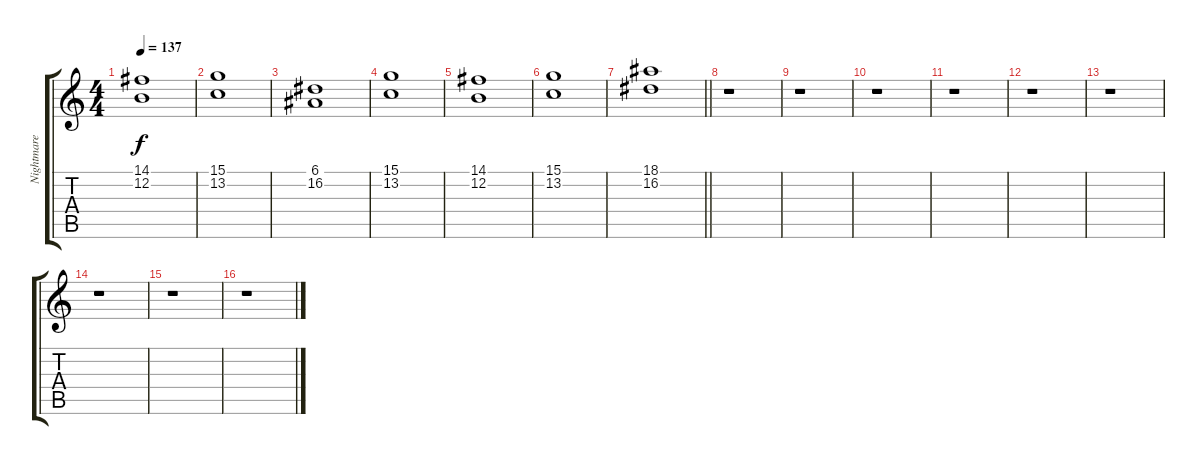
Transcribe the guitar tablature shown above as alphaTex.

\track ("Nightmare Industries Syntezer 1" "Nightmare ") {instrument stringensemble1}
\staff {score tabs}
\tuning (E4 B3 G3 D3 A2 E2) {hide}
\ts (4 4)
\tempo 137
\clef g2
\ks c
(14.1 12.2).1{dy f} |
(15.1 13.2).1 |
(6.1 16.2).1 |
(15.1 13.2).1 |
(14.1 12.2).1 |
(15.1 13.2).1 |
\barLineRight lightlight
(18.1 16.2).1 |
r.1 |
r.1 |
r.1 |
r.1 |
r.1 |
r.1 |
r.1 |
r.1 |
r.1
